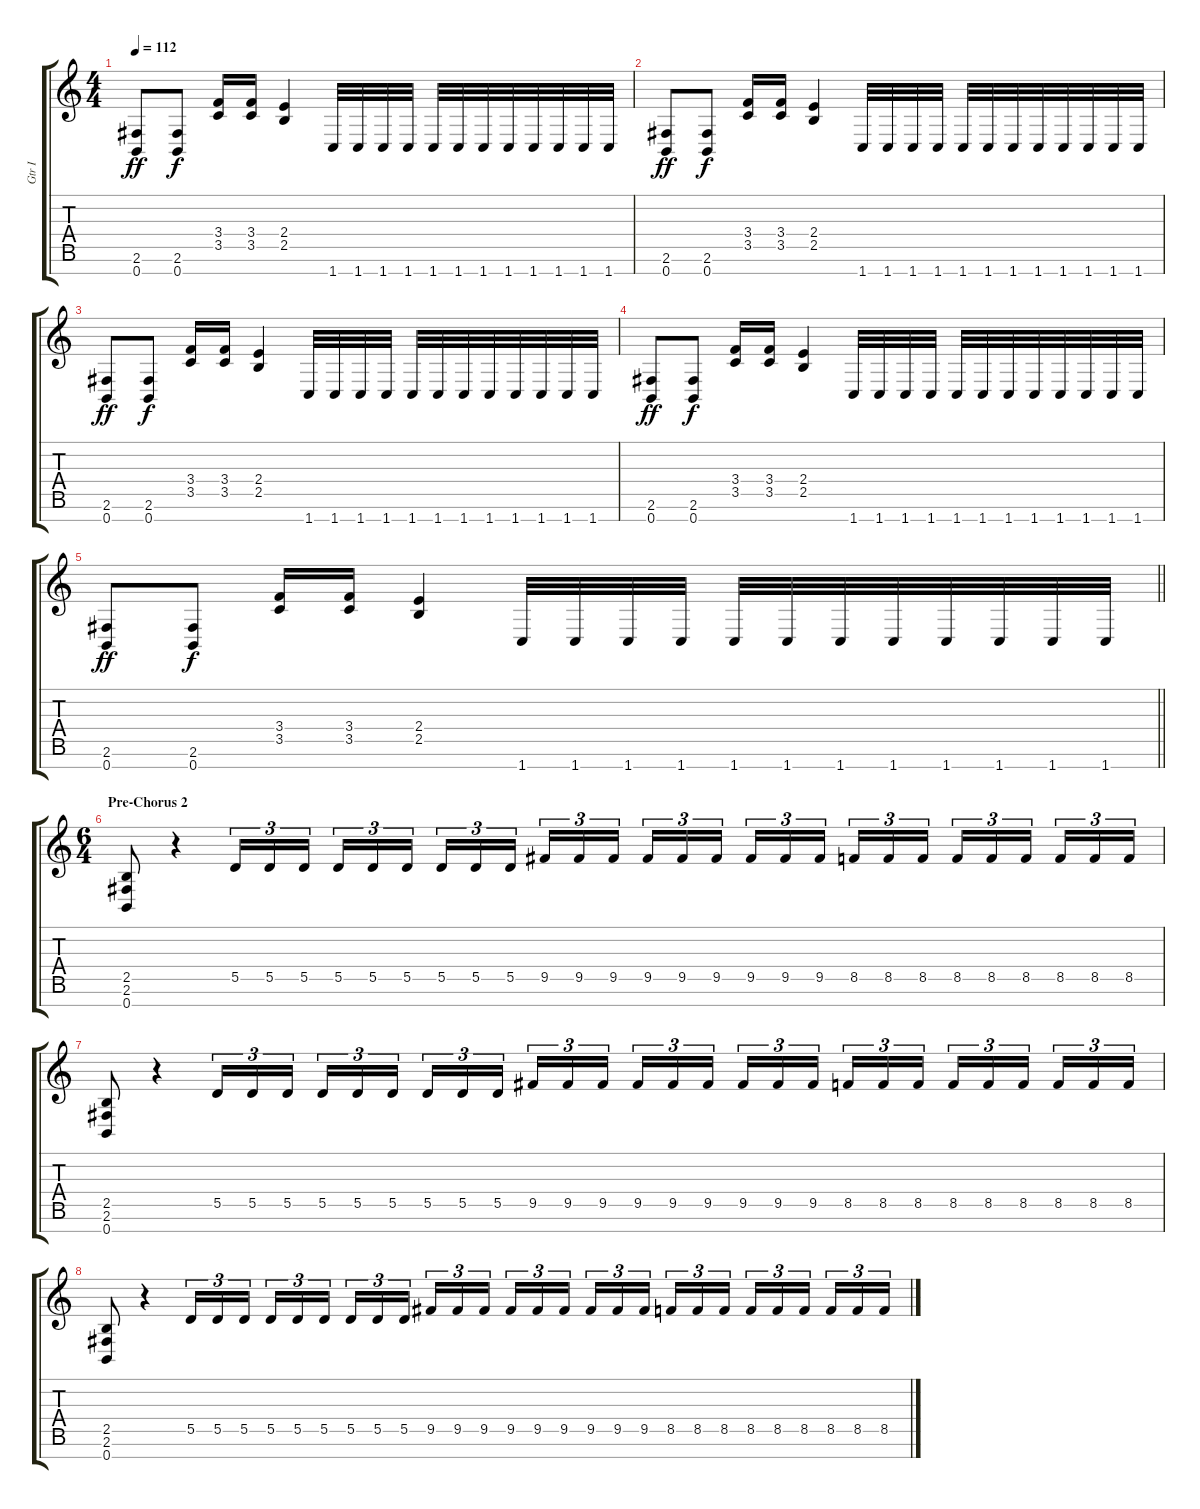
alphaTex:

\track ("Gtr I" "Gtr I") {instrument overdrivenguitar}
\staff {score tabs}
\tuning (E4 B3 G3 D3 A2 E2 B1) {hide}
\ts (4 4)
\tempo 112
\clef g2
\ks c
(2.6 0.7).8{dy ff} (2.6 0.7).8{dy f} (3.4 3.5).16 (3.4 3.5).16 (2.4 2.5).4 1.7.32 1.7.32 1.7.32 1.7.32 1.7.32 1.7.32 1.7.32 1.7.32 1.7.32 1.7.32 1.7.32 1.7.32 |
(2.6 0.7).8{dy ff} (2.6 0.7).8{dy f} (3.4 3.5).16 (3.4 3.5).16 (2.4 2.5).4 1.7.32 1.7.32 1.7.32 1.7.32 1.7.32 1.7.32 1.7.32 1.7.32 1.7.32 1.7.32 1.7.32 1.7.32 |
(2.6 0.7).8{dy ff} (2.6 0.7).8{dy f} (3.4 3.5).16 (3.4 3.5).16 (2.4 2.5).4 1.7.32 1.7.32 1.7.32 1.7.32 1.7.32 1.7.32 1.7.32 1.7.32 1.7.32 1.7.32 1.7.32 1.7.32 |
(2.6 0.7).8{dy ff} (2.6 0.7).8{dy f} (3.4 3.5).16 (3.4 3.5).16 (2.4 2.5).4 1.7.32 1.7.32 1.7.32 1.7.32 1.7.32 1.7.32 1.7.32 1.7.32 1.7.32 1.7.32 1.7.32 1.7.32 |
\barLineRight lightlight
(2.6 0.7).8{dy ff} (2.6 0.7).8{dy f} (3.4 3.5).16 (3.4 3.5).16 (2.4 2.5).4 1.7.32 1.7.32 1.7.32 1.7.32 1.7.32 1.7.32 1.7.32 1.7.32 1.7.32 1.7.32 1.7.32 1.7.32 |
\ts (6 4)
\section ("" "Pre-Chorus 2")
(2.5 2.6 0.7).8 r.4 5.5.16{tu (3 2)} 5.5.16{tu (3 2)} 5.5.16{tu (3 2) beam splitsecondary} 5.5.16{tu (3 2)} 5.5.16{tu (3 2)} 5.5.16{tu (3 2) beam splitsecondary} 5.5.16{tu (3 2)} 5.5.16{tu (3 2)} 5.5.16{tu (3 2)} 9.5.16{tu (3 2)} 9.5.16{tu (3 2)} 9.5.16{tu (3 2) beam splitsecondary} 9.5.16{tu (3 2)} 9.5.16{tu (3 2)} 9.5.16{tu (3 2) beam splitsecondary} 9.5.16{tu (3 2)} 9.5.16{tu (3 2)} 9.5.16{tu (3 2) beam splitsecondary} 8.5.16{tu (3 2)} 8.5.16{tu (3 2)} 8.5.16{tu (3 2) beam splitsecondary} 8.5.16{tu (3 2)} 8.5.16{tu (3 2)} 8.5.16{tu (3 2) beam splitsecondary} 8.5.16{tu (3 2)} 8.5.16{tu (3 2)} 8.5.16{tu (3 2)} |
(2.5 2.6 0.7).8 r.4 5.5.16{tu (3 2)} 5.5.16{tu (3 2)} 5.5.16{tu (3 2) beam splitsecondary} 5.5.16{tu (3 2)} 5.5.16{tu (3 2)} 5.5.16{tu (3 2) beam splitsecondary} 5.5.16{tu (3 2)} 5.5.16{tu (3 2)} 5.5.16{tu (3 2)} 9.5.16{tu (3 2)} 9.5.16{tu (3 2)} 9.5.16{tu (3 2) beam splitsecondary} 9.5.16{tu (3 2)} 9.5.16{tu (3 2)} 9.5.16{tu (3 2) beam splitsecondary} 9.5.16{tu (3 2)} 9.5.16{tu (3 2)} 9.5.16{tu (3 2) beam splitsecondary} 8.5.16{tu (3 2)} 8.5.16{tu (3 2)} 8.5.16{tu (3 2) beam splitsecondary} 8.5.16{tu (3 2)} 8.5.16{tu (3 2)} 8.5.16{tu (3 2) beam splitsecondary} 8.5.16{tu (3 2)} 8.5.16{tu (3 2)} 8.5.16{tu (3 2)} |
(2.5 2.6 0.7).8 r.4 5.5.16{tu (3 2)} 5.5.16{tu (3 2)} 5.5.16{tu (3 2) beam splitsecondary} 5.5.16{tu (3 2)} 5.5.16{tu (3 2)} 5.5.16{tu (3 2) beam splitsecondary} 5.5.16{tu (3 2)} 5.5.16{tu (3 2)} 5.5.16{tu (3 2)} 9.5.16{tu (3 2)} 9.5.16{tu (3 2)} 9.5.16{tu (3 2) beam splitsecondary} 9.5.16{tu (3 2)} 9.5.16{tu (3 2)} 9.5.16{tu (3 2) beam splitsecondary} 9.5.16{tu (3 2)} 9.5.16{tu (3 2)} 9.5.16{tu (3 2) beam splitsecondary} 8.5.16{tu (3 2)} 8.5.16{tu (3 2)} 8.5.16{tu (3 2) beam splitsecondary} 8.5.16{tu (3 2)} 8.5.16{tu (3 2)} 8.5.16{tu (3 2) beam splitsecondary} 8.5.16{tu (3 2)} 8.5.16{tu (3 2)} 8.5.16{tu (3 2)}
